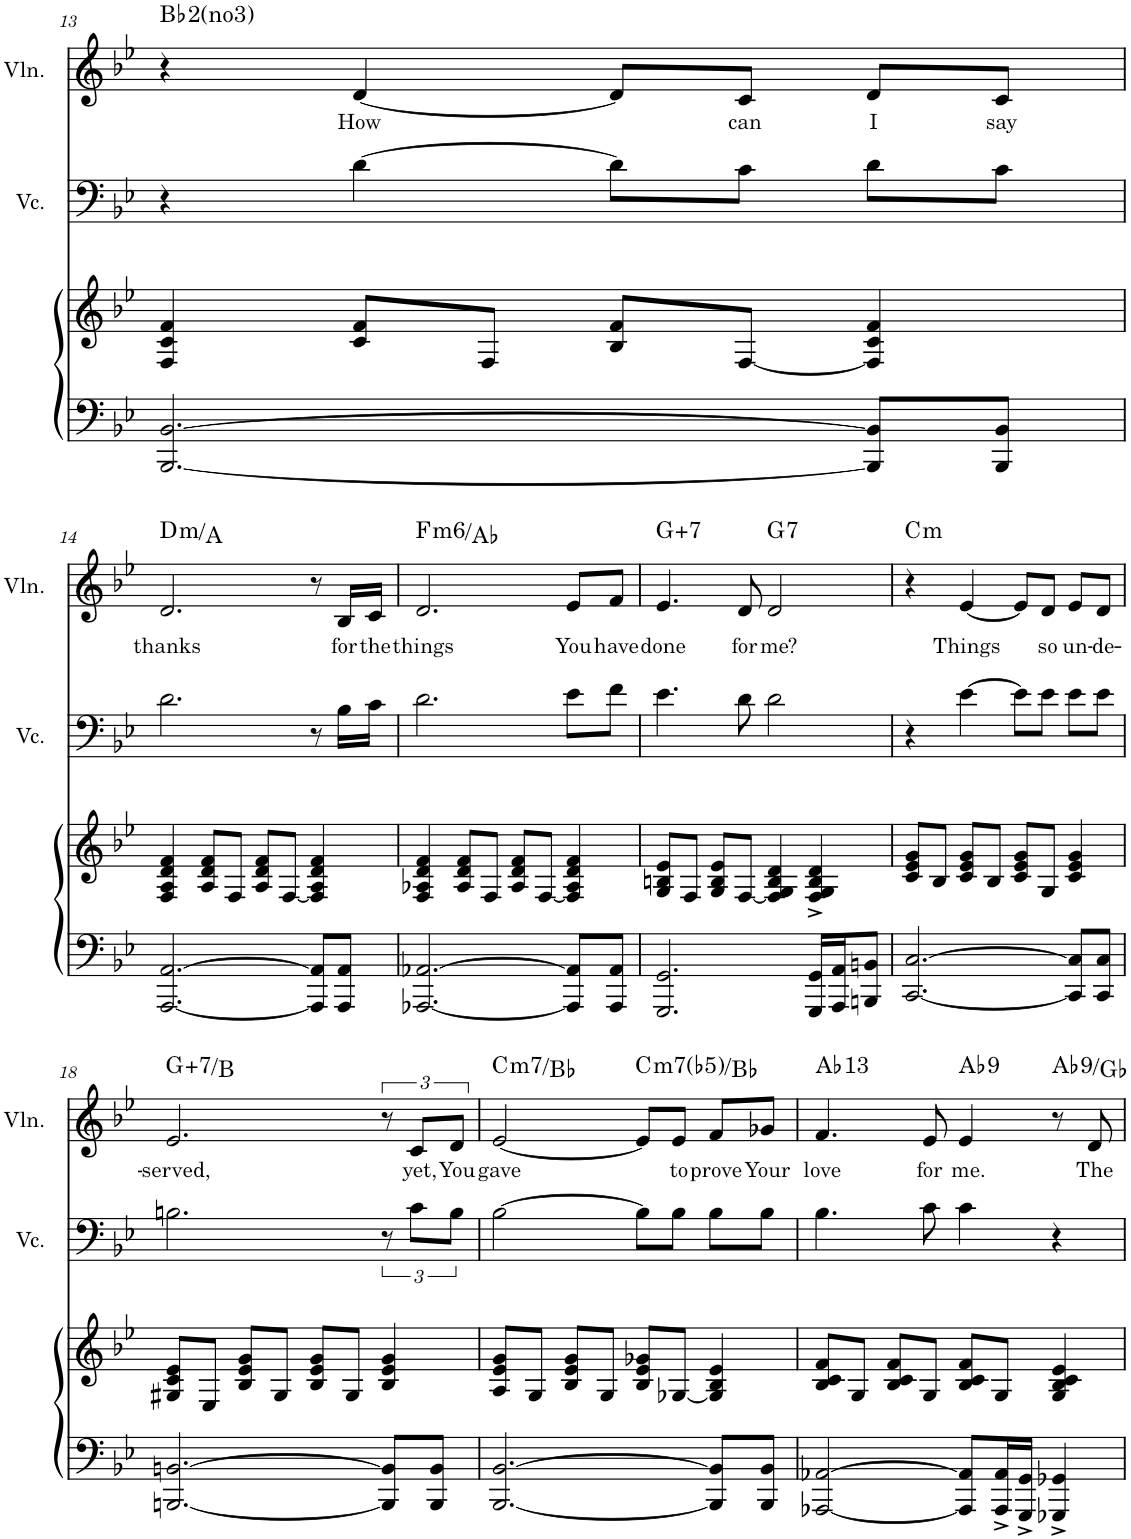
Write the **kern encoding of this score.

**kern	**kern	**kern	**kern	**text	**harte
*part3	*part3	*part2	*part1	*part1	*part1
*staff4	*staff3	*staff2	*staff1	*staff1	*
*I"Piano	*	*I"Violoncello	*I"Violin	*	*
*I'Pno	*	*I'Vc.	*I'Vln.	*	*
!!LO:PB:g=z
*clefF4	*clefG2	*clefF4	*clefG2	*	*
*k[b-e-]	*k[b-e-]	*k[b-e-]	*k[b-e-]	*	*
*M4/4	*M4/4	*M4/4	*M4/4	*	*
=13	=13	=13	=13	=13	=13
[2.BBB-/ [2.BB-/	4F/ 4c/ 4f/	4r	4r	.	Bb:maj(2,*3)
!	!	!	!	!LO:LY:b	!
.	8c/ 8f/L	[4d\	[4d/	How	.
.	8F/J	.	.	.	.
.	8B-/ 8f/L	8d\L]	8d/L]	.	.
!	!	!	!	!LO:LY:b	!
.	[8F/J	8c\J	8c/J	can	.
!	!	!	!	!LO:LY:b	!
8BBB-/] 8BB-/]L	4F/] 4c/ 4f/	8d\L	8d/L	I	.
!	!	!	!	!LO:LY:b	!
8BBB-/ 8BB-/J	.	8c\J	8c/J	say	.
!!LO:LB:g=z
=14	=14	=14	=14	=14	=14
!	!	!	!	!LO:LY:b	!LO:H:kt=m
[2.AAA/ [2.AA/	4F/ 4A/ 4d/ 4f/	2.d\	2.d/	thanks	D:min/5
.	8A/ 8d/ 8f/L	.	.	.	.
.	8F/J	.	.	.	.
.	8A/ 8d/ 8f/L	.	.	.	.
.	[8F/J	.	.	.	.
8AAA/] 8AA/]L	4F/] 4A/ 4d/ 4f/	8r	8r	.	.
!	!	!	!	!LO:LY:b	!
8AAA/ 8AA/J	.	16B-\LL	16B-/LL	for	.
!	!	!	!	!LO:LY:b	!
.	.	16c\JJ	16c/JJ	the	.
=15	=15	=15	=15	=15	=15
!	!	!	!	!LO:LY:b	!LO:H:kt=m6
[2.AAA-X/ [2.AA-X/	4F/ 4A-X/ 4d/ 4f/	2.d\	2.d/	things	F:min6/b3
.	8A-/ 8d/ 8f/L	.	.	.	.
.	8F/J	.	.	.	.
.	8A-/ 8d/ 8f/L	.	.	.	.
.	[8F/J	.	.	.	.
!	!	!	!	!LO:LY:b	!
8AAA-/] 8AA-/]L	4F/] 4A-/ 4d/ 4f/	8e-\L	8e-/L	You	.
!	!	!	!	!LO:LY:b	!
8AAA-/ 8AA-/J	.	8f\J	8f/J	have	.
=16	=16	=16	=16	=16	=16
!	!	!	!	!LO:LY:b	!LO:H:kt=7
2.GGG/ 2.GG/	8G/ 8Bn/ 8e-/L	4.e-\	4.e-/	done	G:aug(b7)
.	8F/J	.	.	.	.
.	8G/ 8B/ 8e-/L	.	.	.	.
!	!	!	!	!LO:LY:b	!
.	[8F/J	8d\	8d/	for	.
!	!	!	!	!LO:LY:b	!LO:H:kt=7
.	4F/] 4G/ 4B/ 4d/	2d\	2d/	me?	G:7
16GGG/ 16GG/LL	4F/^ 4G/^ 4B/^ 4d/^	.	.	.	.
16AAA/ 16AA/J	.	.	.	.	.
8BBBn/ 8BBn/J	.	.	.	.	.
=17	=17	=17	=17	=17	=17
!	!	!	!	!	!LO:H:kt=m
[2.CC/ [2.C/	8c/ 8e-/ 8g/L	4r	4r	.	C:min
.	8B-/J	.	.	.	.
!	!	!	!	!LO:LY:b	!
.	8c/ 8e-/ 8g/L	[4e-\	[4e-/	Things	.
.	8B-/J	.	.	.	.
.	8c/ 8e-/ 8g/L	8e-\L]	8e-/L]	.	.
!	!	!	!	!LO:LY:b	!
.	8G/J	8e-\J	8d/J	so	.
!	!	!	!	!LO:LY:b	!
8CC/] 8C/]L	4c/ 4e-/ 4g/	8e-\L	8e-/L	un-	.
!	!	!	!	!LO:LY:b	!
8CC/ 8C/J	.	8e-\J	8d/J	-de-	.
!!LO:LB:g=z
=18	=18	=18	=18	=18	=18
!	!	!	!	!LO:LY:b	!LO:H:kt=7
[2.BBBn/ [2.BBn/	8G#X/ 8c/ 8e-/L	2.Bn\	2.e-/	-served,	G:aug(b7)/3
.	8E-/J	.	.	.	.
.	8B-/ 8e-/ 8g/L	.	.	.	.
.	8G#/J	.	.	.	.
.	8B-/ 8e-/ 8g/L	.	.	.	.
.	8G#/J	.	.	.	.
8BBB/] 8BB/]L	4B-/ 4e-/ 4g/	12r	12r	.	.
!	!	!	!	!LO:LY:b	!
.	.	12c\L	12c/L	yet,	.
8BBB/ 8BB/J	.	.	.	.	.
!	!	!	!	!LO:LY:b	!
.	.	12B\J	12d/J	You	.
=19	=19	=19	=19	=19	=19
!	!	!	!	!LO:LY:b	!LO:H:kt=m7
[2.BBB-/ [2.BB-/	8A/ 8e-/ 8g/L	[2B-\	[2e-/	gave	C:min7/b7
.	8G/J	.	.	.	.
.	8B-/ 8e-/ 8g/L	.	.	.	.
.	8G/J	.	.	.	.
!	!	!	!	!	!LO:H:kt=m7(b5)
.	8B-/ 8e-/ 8g-X/L	8B-\L]	8e-/L]	.	C:hdim7/b7
!	!	!	!	!LO:LY:b	!
.	[8G-X/J	8B-\J	8e-/J	to	.
!	!	!	!	!LO:LY:b	!
8BBB-/] 8BB-/]L	4G-/] 4B-/ 4e-/	8B-\L	8f/L	prove	.
!	!	!	!	!LO:LY:b	!
8BBB-/ 8BB-/J	.	8B-\J	8g-X/J	Your	.
=20	=20	=20	=20	=20	=20
!	!	!	!	!LO:LY:b	!LO:H:kt=13
[2AAA-X/ [2AA-X/	8B-/ 8c/ 8f/L	4.B-\	4.f/	love	Ab:9(11,13)
.	8G/J	.	.	.	.
.	8B-/ 8c/ 8f/L	.	.	.	.
!	!	!	!	!LO:LY:b	!
.	8G/J	8c\	8e-/	for	.
!	!	!	!	!LO:LY:b	!LO:H:kt=9
8AAA-/] 8AA-/]L	8B-/ 8c/ 8f/L	4c\	4e-/	me.	Ab:9
16AAA-/^ 16AA-/^L	8G/J	.	.	.	.
16GGG/^ 16GG/^JJ	.	.	.	.	.
!	!	!	!	!	!LO:H:kt=9
4GGG-X/^ 4GG-X/^	4G/ 4B-/ 4c/ 4e-/	4r	8r	.	Ab:9/b7
!	!	!	!	!LO:LY:b	!
.	.	.	8d/	The	.
=	=	=	=	=	=
*-	*-	*-	*-	*-	*-
